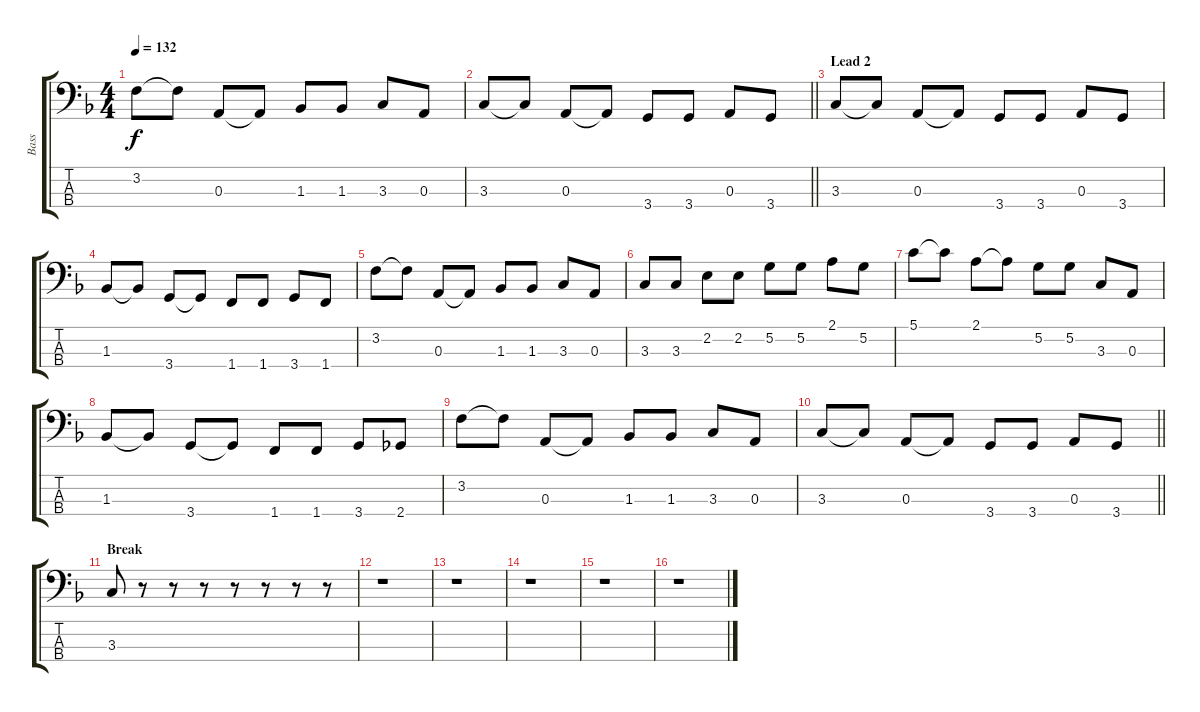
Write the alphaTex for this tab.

\track ("Bass" "Bass") {instrument electricbassfinger}
\staff {score tabs}
\tuning (G2 D2 A1 E1) {hide}
\ts (4 4)
\tempo 132
\clef f4
\ks f
3.2.8{dy f} 3.2{t}.8 0.3.8 0.3{t}.8 1.3.8 1.3.8 3.3.8 0.3.8 |
\barLineRight lightlight
3.3.8 3.3{t}.8 0.3.8 0.3{t}.8 3.4.8 3.4.8 0.3.8 3.4.8 |
\section ("" "Lead 2")
3.3.8 3.3{t}.8 0.3.8 0.3{t}.8 3.4.8 3.4.8 0.3.8 3.4.8 |
1.3.8 1.3{t}.8 3.4.8 3.4{t}.8 1.4.8 1.4.8 3.4.8 1.4.8 |
3.2.8 3.2{t}.8 0.3.8 0.3{t}.8 1.3.8 1.3.8 3.3.8 0.3.8 |
3.3.8 3.3.8 2.2.8 2.2.8 5.2.8 5.2.8 2.1.8 5.2.8 |
5.1.8 5.1{t}.8 2.1.8 2.1{t}.8 5.2.8 5.2.8 3.3.8 0.3.8 |
1.3.8 1.3{t}.8 3.4.8 3.4{t}.8 1.4.8 1.4.8 3.4.8 2.4.8 |
3.2.8 3.2{t}.8 0.3.8 0.3{t}.8 1.3.8 1.3.8 3.3.8 0.3.8 |
\barLineRight lightlight
3.3.8 3.3{t}.8 0.3.8 0.3{t}.8 3.4.8 3.4.8 0.3.8 3.4.8 |
\section ("" "Break")
3.3.8 r.8 r.8 r.8 r.8 r.8 r.8 r.8 |
r.1 |
r.1 |
r.1 |
r.1 |
r.1
